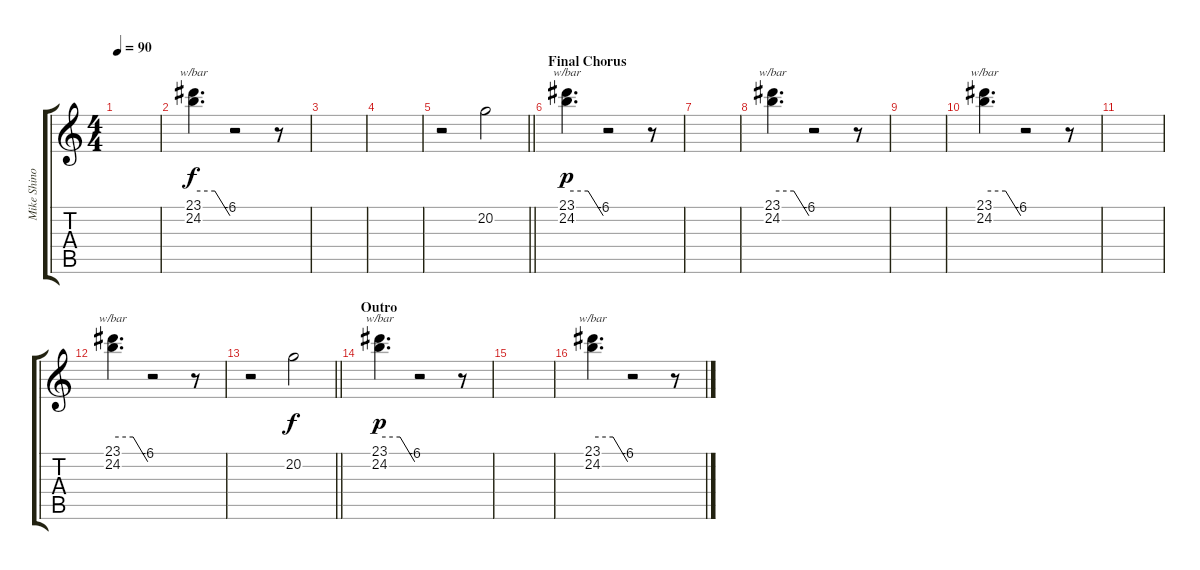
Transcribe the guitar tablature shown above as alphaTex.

\track ("Mike Shinoda - Orchestra Effects" "Mike Shino") {instrument synthbrass1}
\staff {score tabs}
\tuning (E4 B3 G3 D3 A2 E2) {hide}
\ts (4 4)
\tempo 90
\clef g2
\ks c
|
(23.1 24.2).4{d tbe (custom default 0 0 35 0 60 -24)} r.2 r.8 |
|
|
\barLineRight lightlight
r.2 20.2.2{dy f instrument reversecymbal} |
\section ("" "Final Chorus ")
(23.1 24.2).4{d tbe (custom default 0 0 35 0 60 -24) dy p instrument synthbrass1} r.2 r.8 |
|
(23.1 24.2).4{d tbe (custom default 0 0 35 0 60 -24)} r.2 r.8 |
|
(23.1 24.2).4{d tbe (custom default 0 0 35 0 60 -24)} r.2 r.8 |
|
(23.1 24.2).4{d tbe (custom default 0 0 35 0 60 -24)} r.2 r.8 |
\barLineRight lightlight
r.2 20.2.2{dy f instrument reversecymbal} |
\section ("" "Outro")
(23.1 24.2).4{d tbe (custom default 0 0 35 0 60 -24) dy p instrument synthbrass1} r.2 r.8 |
|
(23.1 24.2).4{d tbe (custom default 0 0 35 0 60 -24)} r.2 r.8
